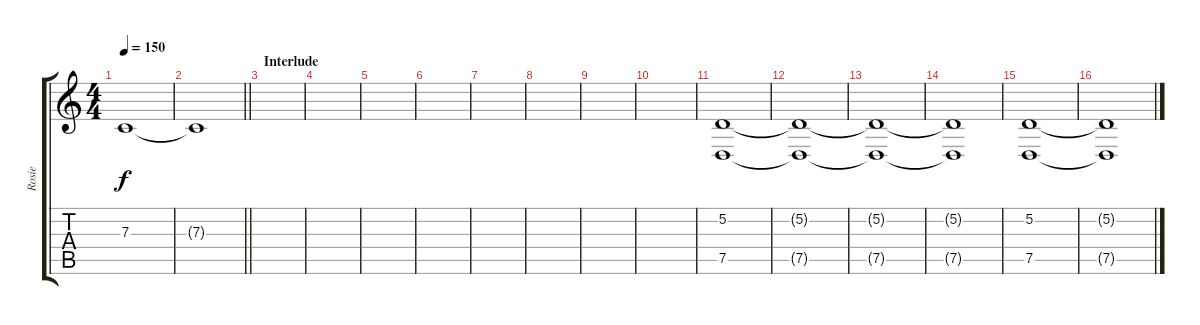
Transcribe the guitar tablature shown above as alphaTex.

\track ("Rosie" "Rosie") {instrument stringensemble1}
\staff {score tabs}
\tuning (D4 A3 F3 C3 G2 D2) {hide}
\ts (4 4)
\tempo 150
\clef g2
\ks c
7.3{t}.1{dy f} |
\barLineRight lightlight
7.3{t}.1 |
\section ("" "Interlude")
|
|
|
|
|
|
|
|
(5.2 7.5).1 |
(5.2{t} 7.5{t}).1 |
(5.2{t} 7.5{t}).1 |
(5.2{t} 7.5{t}).1 |
(5.2 7.5).1 |
(5.2{t} 7.5{t}).1
